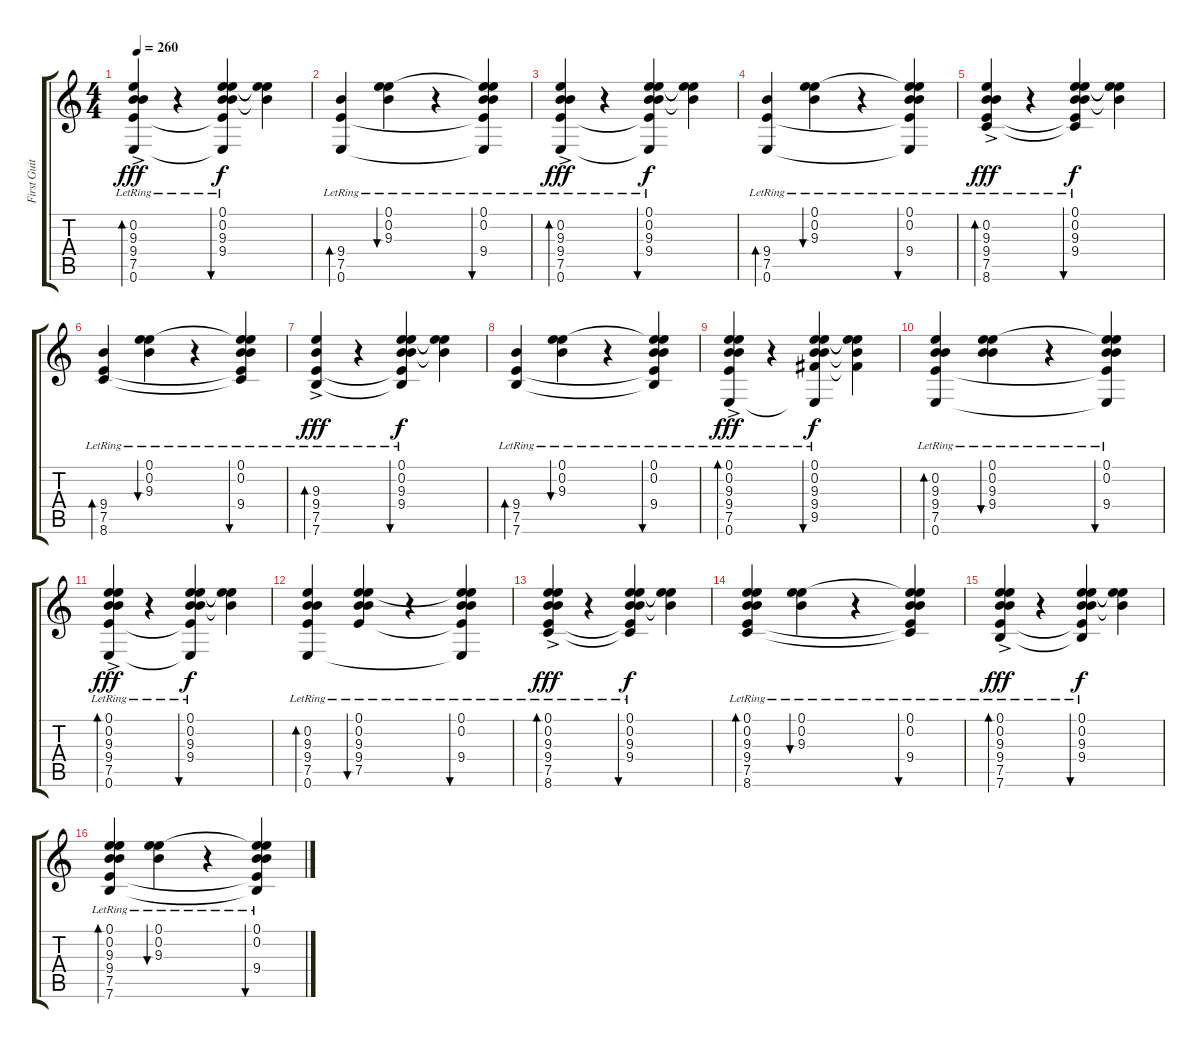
\track ("First Guitar - Berry" "First Guit") {instrument electricguitarclean}
\staff {score tabs}
\tuning (E4 B3 G3 D3 A2 E2) {hide}
\ts (4 4)
\tempo 260
\clef g2
\ks c
(0.2{lr} 9.3{lr} 9.4{lr} 7.5{lr} 0.6{ac lr}).4{bd 30 dy fff} r.4 (0.1{lr} 0.2{lr} 9.3{lr} 9.4 7.5{t} 0.6{t}).4{bu 30 dy f} (0.1{t} 0.2{t} 9.3{t}).4 |
(9.4{lr} 7.5{lr} 0.6{lr}).4{bd 30} (0.1{lr} 0.2{lr} 9.3{lr}).4{bu 30} r.4 (0.1{lr} 0.2 9.3{t} 9.4 7.5{t} 0.6{t}).4{bu 30} |
(0.2{lr} 9.3{lr} 9.4{lr} 7.5{lr} 0.6{ac lr}).4{bd 30 dy fff} r.4 (0.1{lr} 0.2{lr} 9.3{lr} 9.4 7.5{t} 0.6{t}).4{bu 30 dy f} (0.1{t} 0.2{t} 9.3{t}).4 |
(9.4{lr} 7.5{lr} 0.6{lr}).4{bd 30} (0.1{lr} 0.2{lr} 9.3{lr}).4{bu 30} r.4 (0.1{lr} 0.2 9.3{t} 9.4 7.5{t} 0.6{t}).4{bu 30} |
(0.2{lr} 9.3{lr} 9.4{lr} 7.5{lr} 8.6{ac lr}).4{bd 30 dy fff} r.4 (0.1{lr} 0.2{lr} 9.3{lr} 9.4 7.5{t} 8.6{t}).4{bu 30 dy f} (0.1{t} 0.2{t} 9.3{t}).4 |
(9.4{lr} 7.5{lr} 8.6{lr}).4{bd 30} (0.1{lr} 0.2{lr} 9.3{lr}).4{bu 30} r.4 (0.1{lr} 0.2 9.3{t} 9.4 7.5{t} 8.6{t}).4{bu 30} |
(9.3{lr} 9.4{lr} 7.5{lr} 7.6{ac lr}).4{bd 30 dy fff} r.4 (0.1{lr} 0.2{lr} 9.3{lr} 9.4 7.5{t} 7.6{t}).4{bu 30 dy f} (0.1{t} 0.2{t} 9.3{t}).4 |
(9.4{lr} 7.5{lr} 7.6{lr}).4{bd 30} (0.1{lr} 0.2{lr} 9.3{lr}).4{bu 30} r.4 (0.1{lr} 0.2 9.3{t} 9.4 7.5{t} 7.6{t}).4{bu 30} |
(0.1{lr} 0.2{lr} 9.3{lr} 9.4{lr} 7.5{lr} 0.6{ac lr}).4{bd 30 dy fff} r.4 (0.1{lr} 0.2{lr} 9.3{lr} 9.4 9.5{lr} 0.6{t}).4{bu 30 dy f} (0.1{t} 0.2{t} 9.3{t} 9.5{t}).4 |
(0.2{lr} 9.3{lr} 9.4{lr} 7.5{lr} 0.6{lr}).4{bd 30} (0.1{lr} 0.2{lr} 9.3{lr} 9.4{lr}).4{bu 30} r.4 (0.1{lr} 0.2 9.3{t} 9.4 7.5{t} 0.6{t}).4{bu 30} |
(0.1{lr} 0.2{lr} 9.3{lr} 9.4{lr} 7.5{lr} 0.6{ac lr}).4{bd 30 dy fff} r.4 (0.1{lr} 0.2{lr} 9.3{lr} 9.4 7.5{t} 0.6{t}).4{bu 30 dy f} (0.1{t} 0.2{t} 9.3{t}).4 |
(0.2{lr} 9.3{lr} 9.4{lr} 7.5{lr} 0.6{lr}).4{bd 30} (0.1{lr} 0.2{lr} 9.3{lr} 9.4 7.5).4{bu 30} r.4 (0.1{lr} 0.2 9.3{t} 9.4 7.5{t} 0.6{t}).4{bu 30} |
(0.1{lr} 0.2{lr} 9.3{lr} 9.4{lr} 7.5{lr} 8.6{ac lr}).4{bd 30 dy fff} r.4 (0.1{lr} 0.2{lr} 9.3{lr} 9.4{lr} 7.5{t} 8.6{t}).4{bu 30 dy f} (0.1{t} 0.2{t} 9.3{t}).4 |
(0.1{lr} 0.2{lr} 9.3{lr} 9.4{lr} 7.5{lr} 8.6{lr}).4{bd 30} (0.1{lr} 0.2{lr} 9.3{lr}).4{bu 30} r.4 (0.1 0.2{lr} 9.3{t} 9.4{lr} 7.5{t} 8.6{t}).4{bu 30} |
(0.1{lr} 0.2{lr} 9.3{lr} 9.4{lr} 7.5{lr} 7.6{ac lr}).4{bd 30 dy fff} r.4 (0.1{lr} 0.2{lr} 9.3{lr} 9.4{lr} 7.5{t} 7.6{t}).4{bu 30 dy f} (0.1{t} 0.2{t} 9.3{t}).4 |
(0.1{lr} 0.2{lr} 9.3{lr} 9.4{lr} 7.5{lr} 7.6{lr}).4{bd 30} (0.1{lr} 0.2{lr} 9.3{lr}).4{bu 30} r.4 (0.1{lr} 0.2{lr} 9.3{t} 9.4{lr} 7.5{t} 7.6{t}).4{bu 30}
